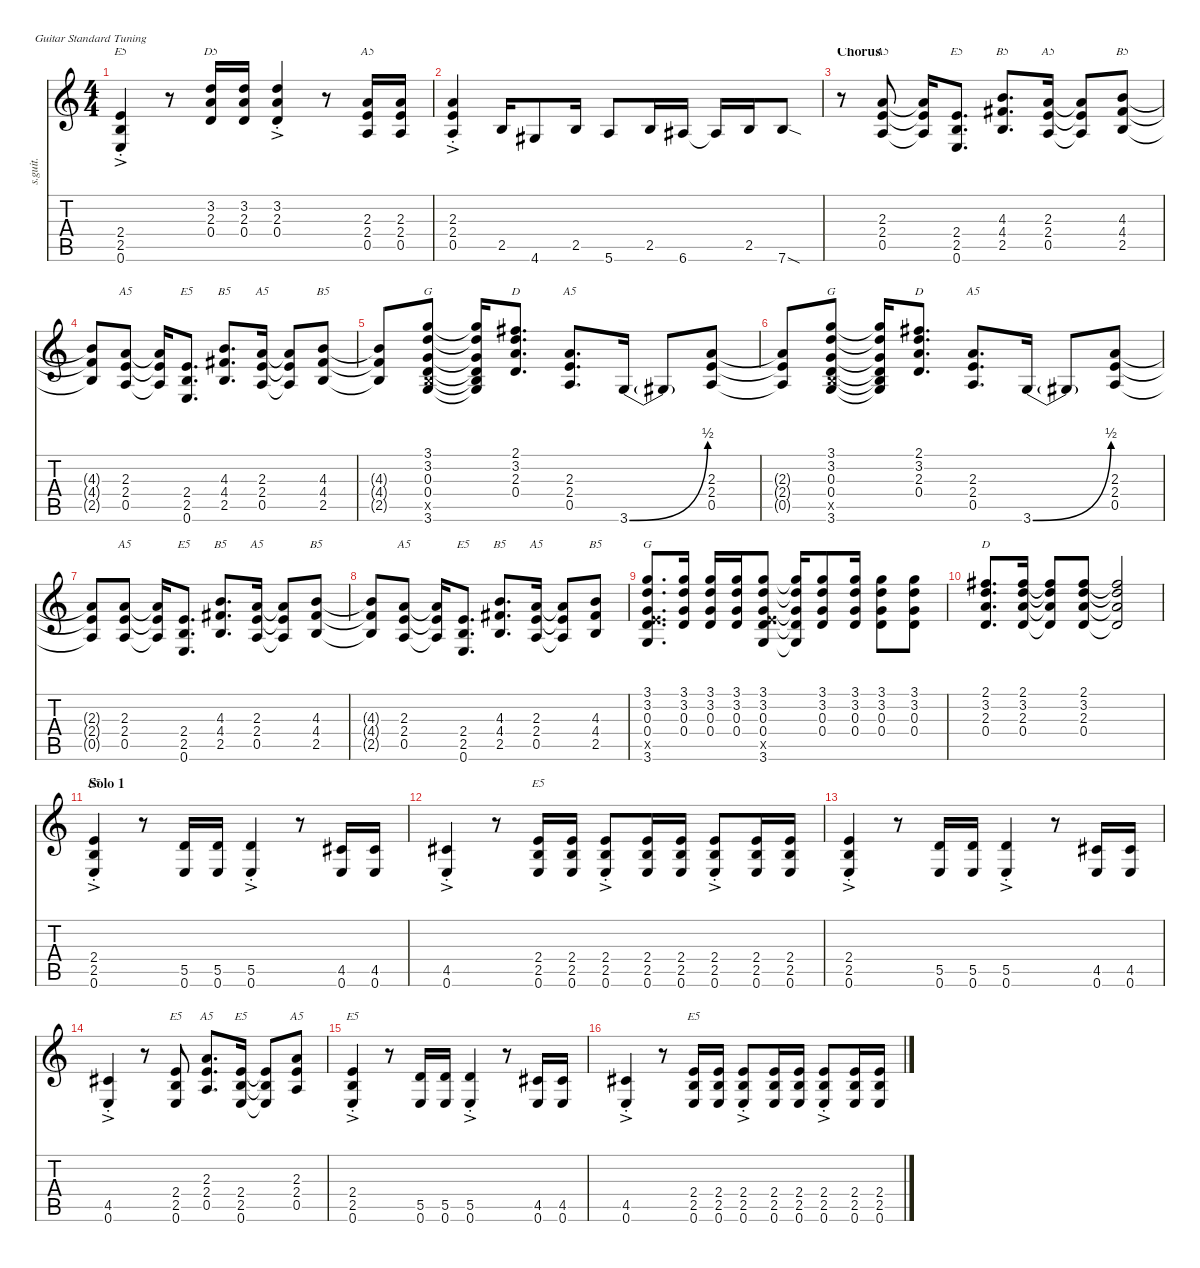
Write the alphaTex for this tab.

\defaultSystemsLayout 4
\hideDynamics
\bracketExtendMode nobrackets
\track ("Malcom Young - Rhythm Guitar" "s.guit.") {instrument overdrivenguitar}
\staff {score tabs}
\tuning (E4 B3 G3 D3 A2 E2)
\chord ("E5" 3 1 2 2 0 x) {showdiagram false}
\chord ("D5" 3 1 2 2 0 x) {showdiagram false}
\chord ("A5" 3 1 2 2 0 x) {showdiagram false}
\chord ("B5" 3 1 2 2 0 x) {showdiagram false}
\chord ("G" 3 1 2 2 0 x) {showdiagram false}
\chord ("D" 3 1 2 2 0 x) {showdiagram false}
\ts (4 4)
\tempo (93 hide)
\clef g2
\ks c
(2.4{ac st} 2.5{ac st} 0.6{ac st}).4{ch "E5" lyrics (0 "") lyrics (1 "") lyrics (2 "") lyrics (3 "") lyrics (4 "") dy f} r.8 (3.2 2.3 0.4).16{ch "D5" lyrics (0 "") lyrics (1 "") lyrics (2 "") lyrics (3 "") lyrics (4 "")} (3.2 2.3 0.4).16{lyrics (0 "") lyrics (1 "") lyrics (2 "") lyrics (3 "") lyrics (4 "")} (3.2{ac st} 2.3{ac st} 0.4{ac st}).4{lyrics (0 "") lyrics (1 "") lyrics (2 "") lyrics (3 "") lyrics (4 "")} r.8 (2.3 2.4 0.5).16{ch "A5" lyrics (0 "") lyrics (1 "") lyrics (2 "") lyrics (3 "") lyrics (4 "")} (2.3 2.4 0.5).16{lyrics (0 "") lyrics (1 "") lyrics (2 "") lyrics (3 "") lyrics (4 "")} |
(2.3{ac st} 2.4{ac st} 0.5{ac st}).4{lyrics (0 "") lyrics (1 "") lyrics (2 "") lyrics (3 "") lyrics (4 "")} 2.5.16{lyrics (0 "") lyrics (1 "") lyrics (2 "") lyrics (3 "") lyrics (4 "")} 4.6{acc #}.8{lyrics (0 "") lyrics (1 "") lyrics (2 "") lyrics (3 "") lyrics (4 "")} 2.5.16{lyrics (0 "") lyrics (1 "") lyrics (2 "") lyrics (3 "") lyrics (4 "")} 5.6.8{lyrics (0 "") lyrics (1 "") lyrics (2 "") lyrics (3 "") lyrics (4 "")} 2.5.16{lyrics (0 "") lyrics (1 "") lyrics (2 "") lyrics (3 "") lyrics (4 "")} 6.6{acc #}.16{lyrics (0 "") lyrics (1 "") lyrics (2 "") lyrics (3 "") lyrics (4 "")} 6.6{t acc #}.16{lyrics (0 "") lyrics (1 "") lyrics (2 "") lyrics (3 "") lyrics (4 "")} 2.5.16{lyrics (0 "") lyrics (1 "") lyrics (2 "") lyrics (3 "") lyrics (4 "")} 7.6{sod}.8{lyrics (0 "") lyrics (1 "") lyrics (2 "") lyrics (3 "") lyrics (4 "")} |
\section ("" "Chorus")
\tempo (95 hide)
r.8 (2.3 2.4 0.5).8{ch "A5" lyrics (0 "") lyrics (1 "") lyrics (2 "") lyrics (3 "") lyrics (4 "")} (2.3{t} 2.4{t} 0.5{t}).16{lyrics (0 "") lyrics (1 "") lyrics (2 "") lyrics (3 "") lyrics (4 "")} (2.4 2.5 0.6).8{d ch "E5" lyrics (0 "") lyrics (1 "") lyrics (2 "") lyrics (3 "") lyrics (4 "")} (4.3 4.4{acc #} 2.5).8{d ch "B5" lyrics (0 "") lyrics (1 "") lyrics (2 "") lyrics (3 "") lyrics (4 "")} (2.3 2.4 0.5).16{ch "A5" lyrics (0 "") lyrics (1 "") lyrics (2 "") lyrics (3 "") lyrics (4 "")} (2.3{t} 2.4{t} 0.5{t}).8{lyrics (0 "") lyrics (1 "") lyrics (2 "") lyrics (3 "") lyrics (4 "")} (4.3 4.4{acc #} 2.5).8{ch "B5" lyrics (0 "") lyrics (1 "") lyrics (2 "") lyrics (3 "") lyrics (4 "")} |
(4.3{t} 4.4{t acc #} 2.5{t}).8{lyrics (0 "") lyrics (1 "") lyrics (2 "") lyrics (3 "") lyrics (4 "")} (2.3 2.4 0.5).8{ch "A5" lyrics (0 "") lyrics (1 "") lyrics (2 "") lyrics (3 "") lyrics (4 "")} (2.3{t} 2.4{t} 0.5{t}).16{lyrics (0 "") lyrics (1 "") lyrics (2 "") lyrics (3 "") lyrics (4 "")} (2.4 2.5 0.6).8{d ch "E5" lyrics (0 "") lyrics (1 "") lyrics (2 "") lyrics (3 "") lyrics (4 "")} (4.3 4.4{acc #} 2.5).8{d ch "B5" lyrics (0 "") lyrics (1 "") lyrics (2 "") lyrics (3 "") lyrics (4 "")} (2.3 2.4 0.5).16{ch "A5" lyrics (0 "") lyrics (1 "") lyrics (2 "") lyrics (3 "") lyrics (4 "")} (2.3{t} 2.4{t} 0.5{t}).8{lyrics (0 "") lyrics (1 "") lyrics (2 "") lyrics (3 "") lyrics (4 "")} (4.3 4.4{acc #} 2.5).8{ch "B5" lyrics (0 "") lyrics (1 "") lyrics (2 "") lyrics (3 "") lyrics (4 "")} |
(4.3{t} 4.4{t acc #} 2.5{t}).8{lyrics (0 "") lyrics (1 "") lyrics (2 "") lyrics (3 "") lyrics (4 "")} (3.1 3.2 0.3 0.4 2.5{x} 3.6).8{ch "G" lyrics (0 "") lyrics (1 "") lyrics (2 "") lyrics (3 "") lyrics (4 "")} (3.1{t} 3.2{t} 0.3{t} 0.4{t} 2.5{t} 3.6{t}).16{lyrics (0 "") lyrics (1 "") lyrics (2 "") lyrics (3 "") lyrics (4 "")} (2.1{acc #} 3.2 2.3 0.4).8{d ch "D" lyrics (0 "") lyrics (1 "") lyrics (2 "") lyrics (3 "") lyrics (4 "")} (2.3 2.4 0.5).8{d ch "A5" lyrics (0 "") lyrics (1 "") lyrics (2 "") lyrics (3 "") lyrics (4 "")} 3.6{be (bend 0 0 15 2)}.16{lyrics (0 "") lyrics (1 "") lyrics (2 "") lyrics (3 "") lyrics (4 "")} 3.6{t}.8{lyrics (0 "") lyrics (1 "") lyrics (2 "") lyrics (3 "") lyrics (4 "")} (2.3 2.4 0.5).8{lyrics (0 "") lyrics (1 "") lyrics (2 "") lyrics (3 "") lyrics (4 "")} |
(2.3{t} 2.4{t} 0.5{t}).8{lyrics (0 "") lyrics (1 "") lyrics (2 "") lyrics (3 "") lyrics (4 "")} (3.1 3.2 0.3 0.4 2.5{x} 3.6).8{ch "G" lyrics (0 "") lyrics (1 "") lyrics (2 "") lyrics (3 "") lyrics (4 "")} (3.1{t} 3.2{t} 0.3{t} 0.4{t} 2.5{t} 3.6{t}).16{lyrics (0 "") lyrics (1 "") lyrics (2 "") lyrics (3 "") lyrics (4 "")} (2.1{acc #} 3.2 2.3 0.4).8{d ch "D" lyrics (0 "") lyrics (1 "") lyrics (2 "") lyrics (3 "") lyrics (4 "")} (2.3 2.4 0.5).8{d ch "A5" lyrics (0 "") lyrics (1 "") lyrics (2 "") lyrics (3 "") lyrics (4 "")} 3.6{be (bend 0 0 15 2)}.16{lyrics (0 "") lyrics (1 "") lyrics (2 "") lyrics (3 "") lyrics (4 "")} 3.6{t}.8{lyrics (0 "") lyrics (1 "") lyrics (2 "") lyrics (3 "") lyrics (4 "")} (2.3 2.4 0.5).8{lyrics (0 "") lyrics (1 "") lyrics (2 "") lyrics (3 "") lyrics (4 "")} |
\tempo (97 hide)
(2.3{t} 2.4{t} 0.5{t}).8{lyrics (0 "") lyrics (1 "") lyrics (2 "") lyrics (3 "") lyrics (4 "")} (2.3 2.4 0.5).8{ch "A5" lyrics (0 "") lyrics (1 "") lyrics (2 "") lyrics (3 "") lyrics (4 "")} (2.3{t} 2.4{t} 0.5{t}).16{lyrics (0 "") lyrics (1 "") lyrics (2 "") lyrics (3 "") lyrics (4 "")} (2.4 2.5 0.6).8{d ch "E5" lyrics (0 "") lyrics (1 "") lyrics (2 "") lyrics (3 "") lyrics (4 "")} (4.3 4.4{acc #} 2.5).8{d ch "B5" lyrics (0 "") lyrics (1 "") lyrics (2 "") lyrics (3 "") lyrics (4 "")} (2.3 2.4 0.5).16{ch "A5" lyrics (0 "") lyrics (1 "") lyrics (2 "") lyrics (3 "") lyrics (4 "")} (2.3{t} 2.4{t} 0.5{t}).8{lyrics (0 "") lyrics (1 "") lyrics (2 "") lyrics (3 "") lyrics (4 "")} (4.3 4.4{acc #} 2.5).8{ch "B5" lyrics (0 "") lyrics (1 "") lyrics (2 "") lyrics (3 "") lyrics (4 "")} |
(4.3{t} 4.4{t acc #} 2.5{t}).8{lyrics (0 "") lyrics (1 "") lyrics (2 "") lyrics (3 "") lyrics (4 "")} (2.3 2.4 0.5).8{ch "A5" lyrics (0 "") lyrics (1 "") lyrics (2 "") lyrics (3 "") lyrics (4 "")} (2.3{t} 2.4{t} 0.5{t}).16{lyrics (0 "") lyrics (1 "") lyrics (2 "") lyrics (3 "") lyrics (4 "")} (2.4 2.5 0.6).8{d ch "E5" lyrics (0 "") lyrics (1 "") lyrics (2 "") lyrics (3 "") lyrics (4 "")} (4.3 4.4{acc #} 2.5).8{d ch "B5" lyrics (0 "") lyrics (1 "") lyrics (2 "") lyrics (3 "") lyrics (4 "")} (2.3 2.4 0.5).16{ch "A5" lyrics (0 "") lyrics (1 "") lyrics (2 "") lyrics (3 "") lyrics (4 "")} (2.3{t} 2.4{t} 0.5{t}).8{lyrics (0 "") lyrics (1 "") lyrics (2 "") lyrics (3 "") lyrics (4 "")} (4.3 4.4{acc #} 2.5).8{ch "B5" lyrics (0 "") lyrics (1 "") lyrics (2 "") lyrics (3 "") lyrics (4 "")} |
(7.5{x} 3.1 3.2 0.3 0.4 3.6).8{d ch "G" lyrics (0 "") lyrics (1 "") lyrics (2 "") lyrics (3 "") lyrics (4 "")} (3.1 3.2 0.3 0.4).16{lyrics (0 "") lyrics (1 "") lyrics (2 "") lyrics (3 "") lyrics (4 "")} (3.1 3.2 0.3 0.4).16{lyrics (0 "") lyrics (1 "") lyrics (2 "") lyrics (3 "") lyrics (4 "")} (3.1 3.2 0.3 0.4).16{lyrics (0 "") lyrics (1 "") lyrics (2 "") lyrics (3 "") lyrics (4 "")} (7.5{x} 3.1 3.2 0.3 0.4 3.6).8{lyrics (0 "") lyrics (1 "") lyrics (2 "") lyrics (3 "") lyrics (4 "")} (3.1{t} 3.2{t} 0.3{t} 0.4{t} 3.6{t}).16{lyrics (0 "") lyrics (1 "") lyrics (2 "") lyrics (3 "") lyrics (4 "")} (3.1 3.2 0.3 0.4).8{lyrics (0 "") lyrics (1 "") lyrics (2 "") lyrics (3 "") lyrics (4 "")} (3.1 3.2 0.3 0.4).16{lyrics (0 "") lyrics (1 "") lyrics (2 "") lyrics (3 "") lyrics (4 "")} (3.1 3.2 0.3 0.4).8{lyrics (0 "") lyrics (1 "") lyrics (2 "") lyrics (3 "") lyrics (4 "")} (3.1 3.2 0.3 0.4).8{lyrics (0 "") lyrics (1 "") lyrics (2 "") lyrics (3 "") lyrics (4 "")} |
(2.1{acc #} 3.2 2.3 0.4).8{d ch "D" lyrics (0 "") lyrics (1 "") lyrics (2 "") lyrics (3 "") lyrics (4 "")} (2.1{acc #} 3.2 2.3 0.4).16{lyrics (0 "") lyrics (1 "") lyrics (2 "") lyrics (3 "") lyrics (4 "")} (2.1{t acc #} 3.2{t} 2.3{t} 0.4{t}).8{lyrics (0 "") lyrics (1 "") lyrics (2 "") lyrics (3 "") lyrics (4 "")} (2.1{acc #} 3.2 2.3 0.4).8{lyrics (0 "") lyrics (1 "") lyrics (2 "") lyrics (3 "") lyrics (4 "")} (2.1{t acc #} 3.2{t} 2.3{t} 0.4{t}).2{lyrics (0 "") lyrics (1 "") lyrics (2 "") lyrics (3 "") lyrics (4 "")} |
\section ("" "Solo 1")
\tempo (95 hide)
(2.4{ac st} 2.5{ac st} 0.6{ac st}).4{ch "E5" lyrics (0 "") lyrics (1 "") lyrics (2 "") lyrics (3 "") lyrics (4 "") dy pp} r.8 (5.5 0.6).16{lyrics (0 "") lyrics (1 "") lyrics (2 "") lyrics (3 "") lyrics (4 "") dy f} (5.5 0.6).16{lyrics (0 "") lyrics (1 "") lyrics (2 "") lyrics (3 "") lyrics (4 "")} (5.5{ac st} 0.6{ac st}).4{lyrics (0 "") lyrics (1 "") lyrics (2 "") lyrics (3 "") lyrics (4 "") dy pp} r.8 (4.5{acc #} 0.6).16{lyrics (0 "") lyrics (1 "") lyrics (2 "") lyrics (3 "") lyrics (4 "") dy f} (4.5{acc #} 0.6).16{lyrics (0 "") lyrics (1 "") lyrics (2 "") lyrics (3 "") lyrics (4 "")} |
(4.5{ac st acc #} 0.6{ac st}).4{lyrics (0 "") lyrics (1 "") lyrics (2 "") lyrics (3 "") lyrics (4 "") dy pp} r.8 (2.4 2.5 0.6).16{ch "E5" lyrics (0 "") lyrics (1 "") lyrics (2 "") lyrics (3 "") lyrics (4 "") dy f} (2.4 2.5 0.6).16{lyrics (0 "") lyrics (1 "") lyrics (2 "") lyrics (3 "") lyrics (4 "")} (2.4{ac st} 2.5{ac st} 0.6{ac st}).8{lyrics (0 "") lyrics (1 "") lyrics (2 "") lyrics (3 "") lyrics (4 "") dy pp} (2.4 2.5 0.6).16{lyrics (0 "") lyrics (1 "") lyrics (2 "") lyrics (3 "") lyrics (4 "") dy f} (2.4 2.5 0.6).16{lyrics (0 "") lyrics (1 "") lyrics (2 "") lyrics (3 "") lyrics (4 "")} (2.4{ac st} 2.5{ac st} 0.6{ac st}).8{lyrics (0 "") lyrics (1 "") lyrics (2 "") lyrics (3 "") lyrics (4 "") dy pp} (2.4 2.5 0.6).16{lyrics (0 "") lyrics (1 "") lyrics (2 "") lyrics (3 "") lyrics (4 "") dy f} (2.4 2.5 0.6).16{lyrics (0 "") lyrics (1 "") lyrics (2 "") lyrics (3 "") lyrics (4 "")} |
(2.4{ac st} 2.5{ac st} 0.6{ac st}).4{lyrics (0 "") lyrics (1 "") lyrics (2 "") lyrics (3 "") lyrics (4 "") dy pp} r.8 (5.5 0.6).16{lyrics (0 "") lyrics (1 "") lyrics (2 "") lyrics (3 "") lyrics (4 "") dy f} (5.5 0.6).16{lyrics (0 "") lyrics (1 "") lyrics (2 "") lyrics (3 "") lyrics (4 "")} (5.5{ac st} 0.6{ac st}).4{lyrics (0 "") lyrics (1 "") lyrics (2 "") lyrics (3 "") lyrics (4 "") dy pp} r.8 (4.5{acc #} 0.6).16{lyrics (0 "") lyrics (1 "") lyrics (2 "") lyrics (3 "") lyrics (4 "") dy f} (4.5{acc #} 0.6).16{lyrics (0 "") lyrics (1 "") lyrics (2 "") lyrics (3 "") lyrics (4 "")} |
(4.5{ac st acc #} 0.6{ac st}).4{lyrics (0 "") lyrics (1 "") lyrics (2 "") lyrics (3 "") lyrics (4 "") dy pp} r.8 (2.4 2.5 0.6).8{ch "E5" lyrics (0 "") lyrics (1 "") lyrics (2 "") lyrics (3 "") lyrics (4 "") dy f} (2.3 2.4 0.5).8{d ch "A5" lyrics (0 "") lyrics (1 "") lyrics (2 "") lyrics (3 "") lyrics (4 "")} (2.4 2.5 0.6).16{ch "E5" lyrics (0 "") lyrics (1 "") lyrics (2 "") lyrics (3 "") lyrics (4 "")} (2.4{t} 2.5{t} 0.6{t}).8{lyrics (0 "") lyrics (1 "") lyrics (2 "") lyrics (3 "") lyrics (4 "")} (2.3 2.4 0.5).8{ch "A5" lyrics (0 "") lyrics (1 "") lyrics (2 "") lyrics (3 "") lyrics (4 "")} |
(2.4{ac st} 2.5{ac st} 0.6{ac st}).4{ch "E5" lyrics (0 "") lyrics (1 "") lyrics (2 "") lyrics (3 "") lyrics (4 "") dy pp} r.8 (5.5 0.6).16{lyrics (0 "") lyrics (1 "") lyrics (2 "") lyrics (3 "") lyrics (4 "") dy f} (5.5 0.6).16{lyrics (0 "") lyrics (1 "") lyrics (2 "") lyrics (3 "") lyrics (4 "")} (5.5{ac st} 0.6{ac st}).4{lyrics (0 "") lyrics (1 "") lyrics (2 "") lyrics (3 "") lyrics (4 "") dy pp} r.8 (4.5{acc #} 0.6).16{lyrics (0 "") lyrics (1 "") lyrics (2 "") lyrics (3 "") lyrics (4 "") dy f} (4.5{acc #} 0.6).16{lyrics (0 "") lyrics (1 "") lyrics (2 "") lyrics (3 "") lyrics (4 "")} |
(4.5{ac st acc #} 0.6{ac st}).4{lyrics (0 "") lyrics (1 "") lyrics (2 "") lyrics (3 "") lyrics (4 "") dy pp} r.8 (2.4 2.5 0.6).16{ch "E5" lyrics (0 "") lyrics (1 "") lyrics (2 "") lyrics (3 "") lyrics (4 "") dy f} (2.4 2.5 0.6).16{lyrics (0 "") lyrics (1 "") lyrics (2 "") lyrics (3 "") lyrics (4 "")} (2.4{ac st} 2.5{ac st} 0.6{ac st}).8{lyrics (0 "") lyrics (1 "") lyrics (2 "") lyrics (3 "") lyrics (4 "") dy pp} (2.4 2.5 0.6).16{lyrics (0 "") lyrics (1 "") lyrics (2 "") lyrics (3 "") lyrics (4 "") dy f} (2.4 2.5 0.6).16{lyrics (0 "") lyrics (1 "") lyrics (2 "") lyrics (3 "") lyrics (4 "")} (2.4{ac st} 2.5{ac st} 0.6{ac st}).8{lyrics (0 "") lyrics (1 "") lyrics (2 "") lyrics (3 "") lyrics (4 "") dy pp} (2.4 2.5 0.6).16{lyrics (0 "") lyrics (1 "") lyrics (2 "") lyrics (3 "") lyrics (4 "") dy f} (2.4 2.5 0.6).16{lyrics (0 "") lyrics (1 "") lyrics (2 "") lyrics (3 "") lyrics (4 "")}
